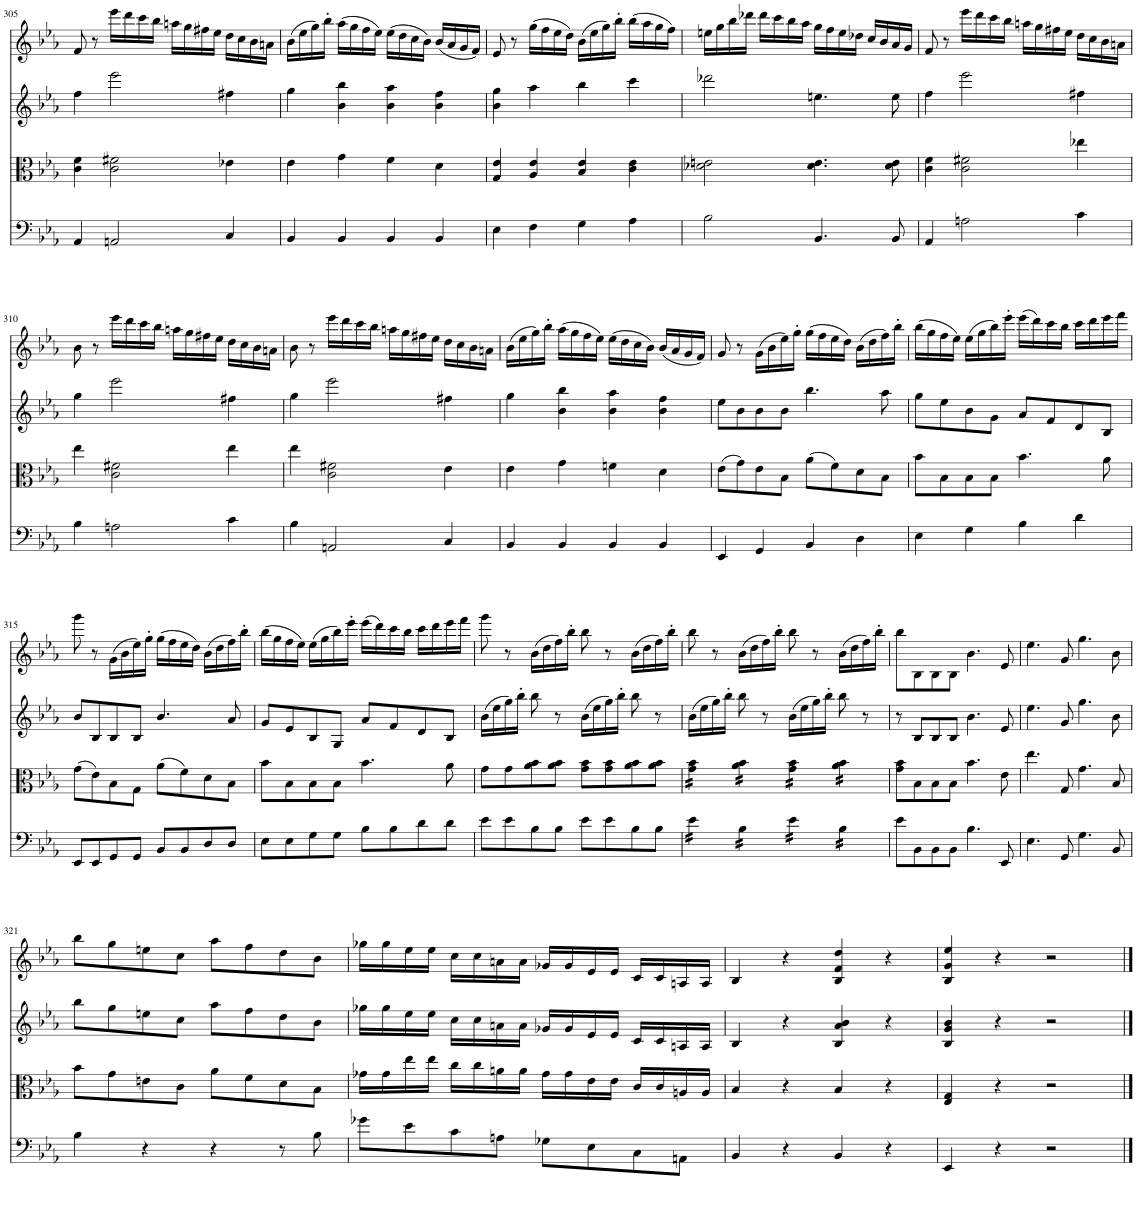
**kern	**kern	**kern	**kern
*part4	*part3	*part2	*part1
*staff4	*staff3	*staff2	*staff1
*I"Cello	*I"Viola	*I"Violin II	*I"Violin I
*	*I'Vla	*I'Vln	*I'Vln
!!LO:PB:g=z
*clefF4	*clefC3	*clefG2	*clefG2
*k[b-e-a-]	*k[b-e-a-]	*k[b-e-a-]	*k[b-e-a-]
*M4/4	*M4/4	*M4/4	*M4/4
*met(c)	*met(c)	*met(c)	*met(c)
=305	=305	=305	=305
4AA-/	4c\ 4f\	4ff\	8f/
.	.	.	8r
2AAn/	2c\ 2f#X\	2eee-\	16eee-\LL
.	.	.	16ddd\
.	.	.	16ccc\
.	.	.	16bb-\JJ
.	.	.	16aan\LL
.	.	.	16gg\
.	.	.	16ff#X\
.	.	.	16ee-\JJ
4C/	4e-X\	4ff#X\	16dd\LL
.	.	.	16cc\
.	.	.	16b-\
.	.	.	16an\JJ
=306	=306	=306	=306
4BB-/	4e-\	4gg\	(16b-\LL
.	.	.	16ee-\
.	.	.	16gg\)
.	.	.	16bb-'\JJ
4BB-/	4g\	4b-\ 4bb-\	(16aa-\LL
.	.	.	16gg\
.	.	.	16ff\
.	.	.	16ee-\JJ)
4BB-/	4f\	4b-\ 4aa-\	(16ee-\LL
.	.	.	16dd\
.	.	.	16cc\
.	.	.	16b-\JJ)
4BB-/	4d\	4b-\ 4ff\	(16b-/LL
.	.	.	16a-/
.	.	.	16g/
.	.	.	16f/JJ)
=307	=307	=307	=307
4E-\	4G/ 4e-/	4b-\ 4gg\	8e-/
.	.	.	8r
4F\	4A-/ 4e-/	4aa-\	(16gg\LL
.	.	.	16ff\
.	.	.	16ee-\
.	.	.	16dd\JJ)
4G\	4B-/ 4e-/	4bb-\	(16b-\LL
.	.	.	16ee-\
.	.	.	16gg\)
.	.	.	16bb-'\JJ
4A-\	4c\ 4e-\	4ccc\	(16bb-\LL
.	.	.	16aa-\
.	.	.	16gg\
.	.	.	16ff\JJ)
=308	=308	=308	=308
2B-\	2d-X\ 2en\	2ddd-X\	16een\LL
.	.	.	16gg\
.	.	.	16bb-\
.	.	.	16ddd-X\JJ
.	.	.	16ddd-\LL
.	.	.	16ccc\
.	.	.	16bb-\
.	.	.	16aa-\JJ
4.BB-/	4.d-\ 4.e\	4.een\	16gg\LL
.	.	.	16ff\
.	.	.	16ee\
.	.	.	16dd-X\JJ
.	.	.	16cc/LL
.	.	.	16b-/
8BB-/	8d-\ 8e\	8ee\	16a-/
.	.	.	16g/JJ
=309	=309	=309	=309
4AA-/	4c\ 4f\	4ff\	8f/
.	.	.	8r
2An\	2c\ 2f#X\	2eee-\	16eee-\LL
.	.	.	16ddd\
.	.	.	16ccc\
.	.	.	16bb-\JJ
.	.	.	16aan\LL
.	.	.	16gg\
.	.	.	16ff#X\
.	.	.	16ee-\JJ
4c\	4ee-X\	4ff#X\	16dd\LL
.	.	.	16cc\
.	.	.	16b-\
.	.	.	16an\JJ
!!LO:LB:g=z
=310	=310	=310	=310
4B-\	4ee-\	4gg\	8b-\
.	.	.	8r
2An\	2c\ 2f#X\	2eee-\	16eee-\LL
.	.	.	16ddd\
.	.	.	16ccc\
.	.	.	16bb-\JJ
.	.	.	16aan\LL
.	.	.	16gg\
.	.	.	16ff#X\
.	.	.	16ee-\JJ
4c\	4ee-\	4ff#X\	16dd\LL
.	.	.	16cc\
.	.	.	16b-\
.	.	.	16an\JJ
=311	=311	=311	=311
4B-\	4ee-\	4gg\	8b-\
.	.	.	8r
2AAn/	2c\ 2f#X\	2eee-\	16eee-\LL
.	.	.	16ddd\
.	.	.	16ccc\
.	.	.	16bb-\JJ
.	.	.	16aan\LL
.	.	.	16gg\
.	.	.	16ff#X\
.	.	.	16ee-\JJ
4C/	4e-\	4ff#X\	16dd\LL
.	.	.	16cc\
.	.	.	16b-\
.	.	.	16an\JJ
=312	=312	=312	=312
4BB-/	4e-\	4gg\	(16b-\LL
.	.	.	16ee-\
.	.	.	16gg\)
.	.	.	16bb-'\JJ
4BB-/	4g\	4b-\ 4bb-\	(16aa-\LL
.	.	.	16gg\
.	.	.	16ff\
.	.	.	16ee-\JJ)
4BB-/	4fn\	4b-\ 4aa-\	(16ee-\LL
.	.	.	16dd\
.	.	.	16cc\
.	.	.	16b-\JJ)
4BB-/	4d\	4b-\ 4ff\	(16b-/LL
.	.	.	16a-/
.	.	.	16g/
.	.	.	16f/JJ)
=313	=313	=313	=313
4EE-/	(8e-\L	8ee-\L	8g/
.	8g\)	8b-\	8r
4GG/	8e-\	8b-\	(16g\LL
.	.	.	16b-\
.	8B-\J	8b-\J	16ee-\)
.	.	.	16gg'\JJ
4BB-/	(8a-\L	4.bb-\	(16gg\LL
.	.	.	16ff\
.	8f\)	.	16ee-\
.	.	.	16dd\JJ)
4D\	8d\	.	(16b-\LL
.	.	.	16dd\
.	8B-\J	8aa-\	16ff\)
.	.	.	16bb-'\JJ
=314	=314	=314	=314
4E-\	8b-\L	8gg\L	(16bb-\LL
.	.	.	16gg\
.	8B-\	8ee-\	16ff\
.	.	.	16ee-\JJ)
4G\	8B-\	8b-\	(16ee-\LL
.	.	.	16gg\
.	8B-\J	8g\J	16bb-\)
.	.	.	16eee-'\JJ
4B-\	4.b-\	8a-/L	(16eee-\LL
.	.	.	16ddd\)
.	.	8f/	16ccc\
.	.	.	16bb-\JJ
4d\	.	8d/	16ccc\LL
.	.	.	16ddd\
.	8a-\	8B-/J	16eee-\
.	.	.	16fff\JJ
!!LO:LB:g=z
=315	=315	=315	=315
8EE-/L	(8g\L	8b-/L	8ggg\
8EE-/	8e-\)	8B-/	8r
8GG/	8B-\	8B-/	(16g\LL
.	.	.	16b-\
8GG/J	8G\J	8B-/J	16ee-\)
.	.	.	16gg'\JJ
8BB-/L	(8a-\L	4.b-/	(16gg\LL
.	.	.	16ff\
8BB-/	8f\)	.	16ee-\
.	.	.	16dd\JJ)
8D/	8d\	.	(16b-\LL
.	.	.	16dd\
8D/J	8B-\J	8a-/	16ff\)
.	.	.	16bb-'\JJ
=316	=316	=316	=316
8E-\L	8b-\L	8g/L	(16bb-\LL
.	.	.	16gg\
8E-\	8B-\	8e-/	16ff\
.	.	.	16ee-\JJ)
8G\	8B-\	8B-/	(16ee-\LL
.	.	.	16gg\
8G\J	8B-\J	8G/J	16bb-\)
.	.	.	16eee-'\JJ
8B-\L	4.b-\	8a-/L	(16eee-\LL
.	.	.	16ddd\)
8B-\	.	8f/	16ccc\
.	.	.	16bb-\JJ
8d\	.	8d/	16ccc\LL
.	.	.	16ddd\
8d\J	8a-\	8B-/J	16eee-\
.	.	.	16fff\JJ
=317	=317	=317	=317
8e-\L	8g\L	(16b-\LL	8ggg\
.	.	16ee-\	.
8e-\	8g\	16gg\)	8r
.	.	16bb-'\JJ	.
8B-\	8a-\ 8b-\	8bb-\	(16b-\LL
.	.	.	16dd\
8B-\J	8a-\ 8b-\J	8r	16ff\)
.	.	.	16bb-'\JJ
8e-\L	8g\ 8b-\L	(16b-\LL	8bb-\
.	.	16ee-\	.
8e-\	8g\ 8b-\	16gg\)	8r
.	.	16bb-'\JJ	.
8B-\	8a-\ 8b-\	8bb-\	(16b-\LL
.	.	.	16dd\
8B-\J	8a-\ 8b-\J	8r	16ff\)
.	.	.	16bb-'\JJ
=318	=318	=318	=318
*tremolo	*	*	*
*	*tremolo	*	*
16e-\LL	16g\ 16b-\LL	(16b-\LL	8bb-\
16e-\	16g\ 16b-\	16ee-\	.
16e-\	16g\ 16b-\	16gg\)	8r
16e-\JJ	16g\ 16b-\JJ	16bb-'\JJ	.
16B-\LL	16a-\ 16b-\LL	8bb-\	(16b-\LL
16B-\	16a-\ 16b-\	.	16dd\
16B-\	16a-\ 16b-\	8r	16ff\)
16B-\JJ	16a-\ 16b-\JJ	.	16bb-'\JJ
16e-\LL	16g\ 16b-\LL	(16b-\LL	8bb-\
16e-\	16g\ 16b-\	16ee-\	.
16e-\	16g\ 16b-\	16gg\)	8r
16e-\JJ	16g\ 16b-\JJ	16bb-'\JJ	.
16B-\LL	16a-\ 16b-\LL	8bb-\	(16b-\LL
16B-\	16a-\ 16b-\	.	16dd\
16B-\	16a-\ 16b-\	8r	16ff\)
16B-\JJ	16a-\ 16b-\JJ	.	16bb-'\JJ
*	*Xtremolo	*	*
*Xtremolo	*	*	*
=319	=319	=319	=319
8e-\L	8g\ 8b-\L	8r	8bb-\L
8BB-\	8B-\	8B-/L	8B-\
8BB-\	8B-\	8B-/	8B-\
8BB-\J	8B-\J	8B-/J	8B-\J
4.B-\	4.b-\	4.b-\	4.b-\
8EE-/	8e-\	8e-/	8e-/
=320	=320	=320	=320
4.E-\	4.ee-\	4.ee-\	4.ee-\
8GG/	8G/	8g/	8g/
4.G\	4.g\	4.gg\	4.gg\
8BB-/	8B-/	8b-\	8b-\
!!LO:LB:g=z
=321	=321	=321	=321
4B-\	8b-\L	8bb-\L	8bb-\L
.	8g\	8gg\	8gg\
4r	8en\	8een\	8een\
.	8c\J	8cc\J	8cc\J
4r	8a-\L	8aa-\L	8aa-\L
.	8f\	8ff\	8ff\
8r	8d\	8dd\	8dd\
8B-\	8B-\J	8b-\J	8b-\J
=322	=322	=322	=322
8g-X\L	16g-X\LL	16gg-X\LL	16gg-X\LL
.	16g-\	16gg-\	16gg-\
8e-\	16ee-\	16ee-\	16ee-\
.	16ee-\JJ	16ee-\JJ	16ee-\JJ
8c\	16cc\LL	16cc\LL	16cc\LL
.	16cc\	16cc\	16cc\
8An\J	16an\	16an\	16an\
.	16a\JJ	16a\JJ	16a\JJ
8G-X\L	16g-\LL	16g-X/LL	16g-X/LL
.	16g-\	16g-/	16g-/
8E-\	16e-\	16e-/	16e-/
.	16e-\JJ	16e-/JJ	16e-/JJ
8C\	16c/LL	16c/LL	16c/LL
.	16c/	16c/	16c/
8AAn\J	16An/	16An/	16An/
.	16A/JJ	16A/JJ	16A/JJ
=323	=323	=323	=323
4BB-/	4B-/	4B-/	4B-/
4r	4r	4r	4r
4BB-/	4B-/	4B-/ 4a-/ 4b-/	4B-/ 4f/ 4dd/
4r	4r	4r	4r
=324	=324	=324	=324
4EE-/	4E-/ 4G/	4B-/ 4g/ 4b-/	4B-/ 4g/ 4ee-/
4r	4r	4r	4r
2r	2r	2r	2r
==	==	==	==
*-	*-	*-	*-
